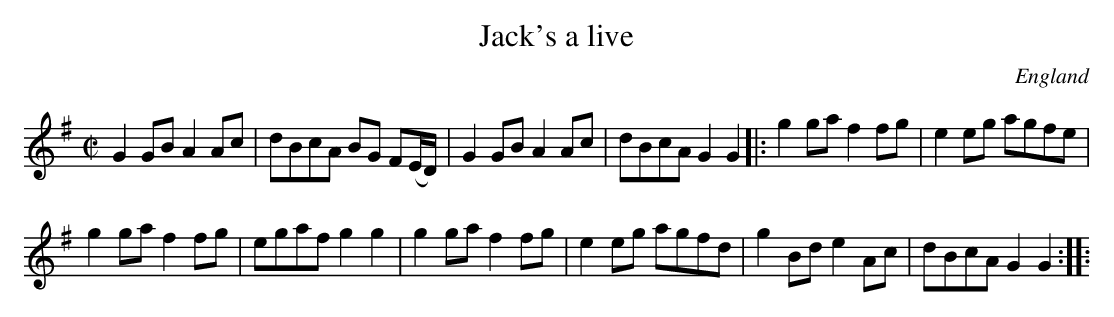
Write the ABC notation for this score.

X:1
T:Jack's a live
L:1/8
M:C|
O:England
K:G major
G2GB A2Ac | dBcA BG F(E/D/) | G2GB A2Ac | dBcA G2G2 |: \
g2ga f2fg | e2eg agfe | ! g2ga f2fg | egaf g2g2 |\
g2ga f2fg | e2eg agfd |   g2Bd e2Ac | dBcA G2G2 ::
